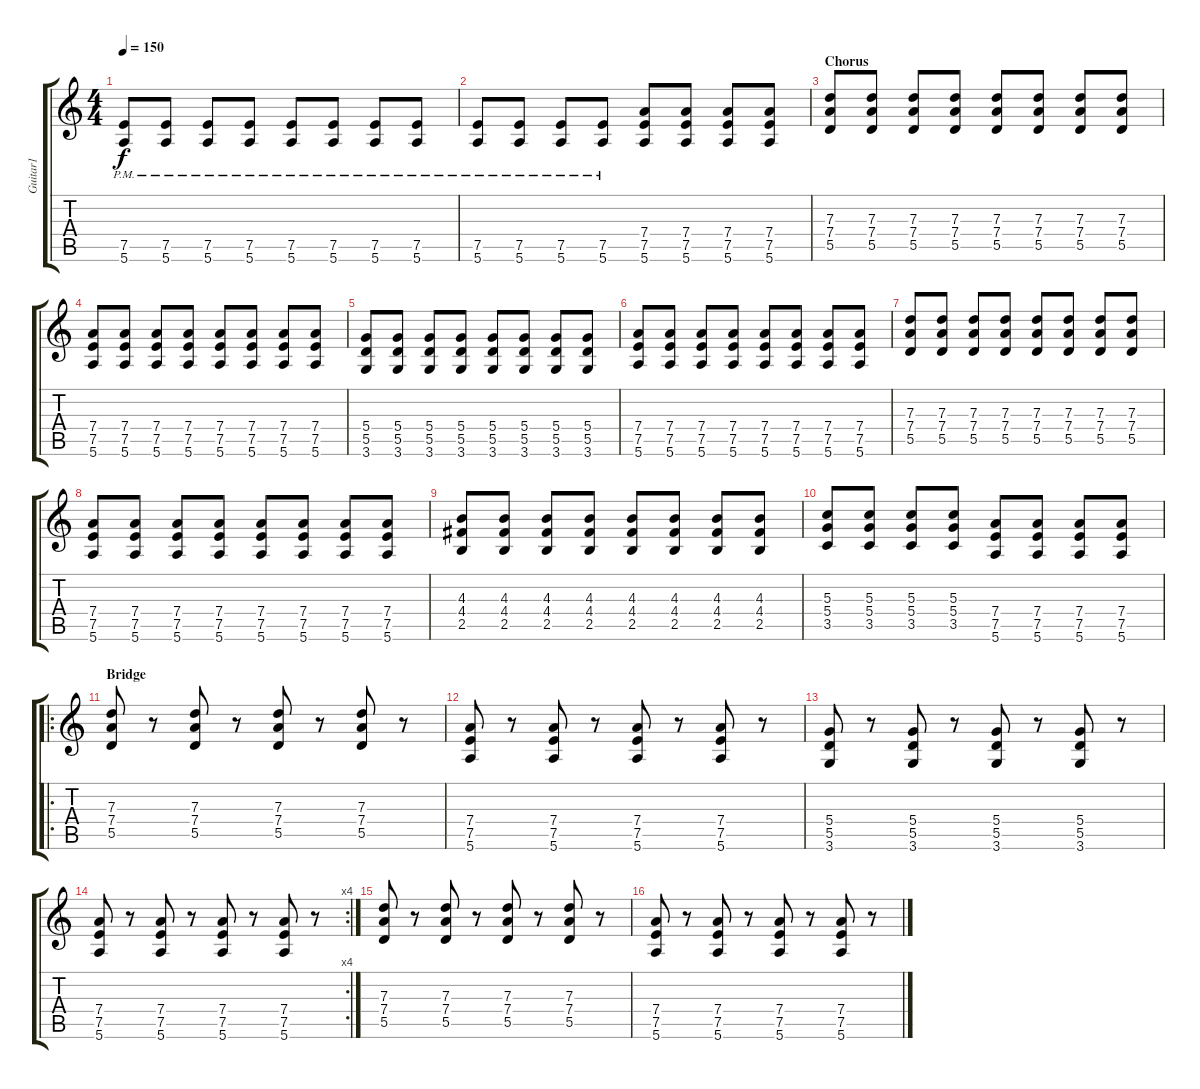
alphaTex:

\track ("Guitar1" "Guitar1") {instrument distortionguitar}
\staff {score tabs}
\tuning (E4 B3 G3 D3 A2 E2) {hide}
\ts (4 4)
\tempo 150
\clef g2
\ks c
(7.5{pm} 5.6{pm}).8{dy f} (7.5{pm} 5.6{pm}).8 (7.5{pm} 5.6{pm}).8 (7.5{pm} 5.6{pm}).8 (7.5{pm} 5.6{pm}).8 (7.5{pm} 5.6{pm}).8 (7.5{pm} 5.6{pm}).8 (7.5{pm} 5.6{pm}).8 |
(7.5{pm} 5.6{pm}).8 (7.5{pm} 5.6{pm}).8 (7.5{pm} 5.6{pm}).8 (7.5{pm} 5.6{pm}).8 (7.4 7.5 5.6).8 (7.4 7.5 5.6).8 (7.4 7.5 5.6).8 (7.4 7.5 5.6).8 |
\section ("" "Chorus")
(7.3 7.4 5.5).8 (7.3 7.4 5.5).8 (7.3 7.4 5.5).8 (7.3 7.4 5.5).8 (7.3 7.4 5.5).8 (7.3 7.4 5.5).8 (7.3 7.4 5.5).8 (7.3 7.4 5.5).8 |
(7.4 7.5 5.6).8 (7.4 7.5 5.6).8 (7.4 7.5 5.6).8 (7.4 7.5 5.6).8 (7.4 7.5 5.6).8 (7.4 7.5 5.6).8 (7.4 7.5 5.6).8 (7.4 7.5 5.6).8 |
(5.4 5.5 3.6).8 (5.4 5.5 3.6).8 (5.4 5.5 3.6).8 (5.4 5.5 3.6).8 (5.4 5.5 3.6).8 (5.4 5.5 3.6).8 (5.4 5.5 3.6).8 (5.4 5.5 3.6).8 |
(7.4 7.5 5.6).8 (7.4 7.5 5.6).8 (7.4 7.5 5.6).8 (7.4 7.5 5.6).8 (7.4 7.5 5.6).8 (7.4 7.5 5.6).8 (7.4 7.5 5.6).8 (7.4 7.5 5.6).8 |
(7.3 7.4 5.5).8 (7.3 7.4 5.5).8 (7.3 7.4 5.5).8 (7.3 7.4 5.5).8 (7.3 7.4 5.5).8 (7.3 7.4 5.5).8 (7.3 7.4 5.5).8 (7.3 7.4 5.5).8 |
(7.4 7.5 5.6).8 (7.4 7.5 5.6).8 (7.4 7.5 5.6).8 (7.4 7.5 5.6).8 (7.4 7.5 5.6).8 (7.4 7.5 5.6).8 (7.4 7.5 5.6).8 (7.4 7.5 5.6).8 |
(4.3 4.4 2.5).8 (4.3 4.4 2.5).8 (4.3 4.4 2.5).8 (4.3 4.4 2.5).8 (4.3 4.4 2.5).8 (4.3 4.4 2.5).8 (4.3 4.4 2.5).8 (4.3 4.4 2.5).8 |
(5.3 5.4 3.5).8 (5.3 5.4 3.5).8 (5.3 5.4 3.5).8 (5.3 5.4 3.5).8 (7.4 7.5 5.6).8 (7.4 7.5 5.6).8 (7.4 7.5 5.6).8 (7.4 7.5 5.6).8 |
\ro
\section ("" "Bridge")
(7.3 7.4 5.5).8 r.8 (7.3 7.4 5.5).8 r.8 (7.3 7.4 5.5).8 r.8 (7.3 7.4 5.5).8 r.8 |
(7.4 7.5 5.6).8 r.8 (7.4 7.5 5.6).8 r.8 (7.4 7.5 5.6).8 r.8 (7.4 7.5 5.6).8 r.8 |
(5.4 5.5 3.6).8 r.8 (5.4 5.5 3.6).8 r.8 (5.4 5.5 3.6).8 r.8 (5.4 5.5 3.6).8 r.8 |
\rc 4
(7.4 7.5 5.6).8 r.8 (7.4 7.5 5.6).8 r.8 (7.4 7.5 5.6).8 r.8 (7.4 7.5 5.6).8 r.8 |
(7.3 7.4 5.5).8 r.8 (7.3 7.4 5.5).8 r.8 (7.3 7.4 5.5).8 r.8 (7.3 7.4 5.5).8 r.8 |
(7.4 7.5 5.6).8 r.8 (7.4 7.5 5.6).8 r.8 (7.4 7.5 5.6).8 r.8 (7.4 7.5 5.6).8 r.8
